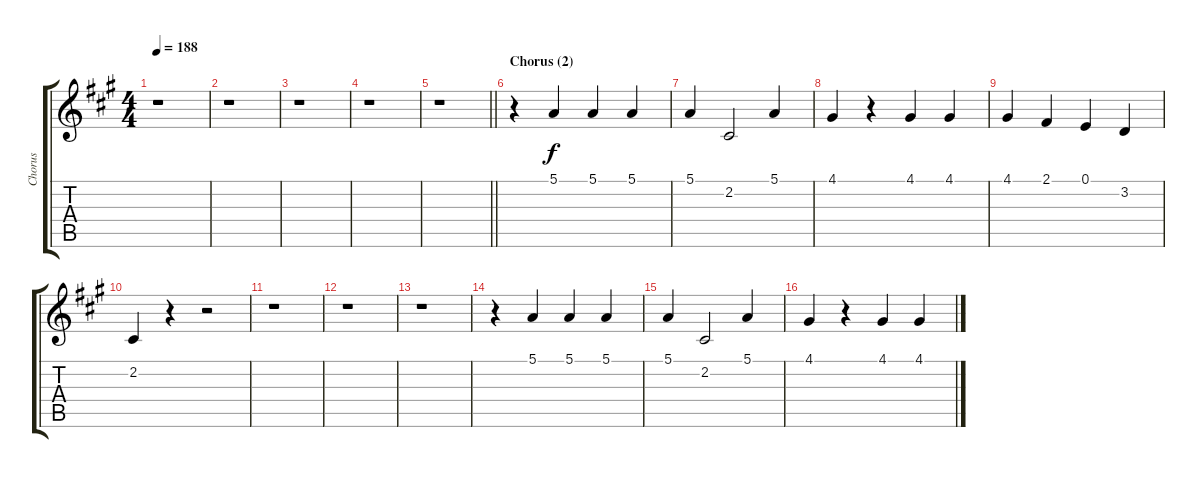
\track ("Chorus" "Chorus") {instrument sopranosax}
\staff {score tabs}
\tuning (E4 B3 G3 D3 A2 E2) {hide}
\ts (4 4)
\tempo 188
\clef g2
\ks a
r.1{dy f} |
r.1 |
r.1 |
r.1 |
\barLineRight lightlight
r.1 |
\section ("" "Chorus (2)")
r.4 5.1.4 5.1.4 5.1.4 |
5.1.4 2.2.2 5.1.4 |
4.1.4 r.4 4.1.4 4.1.4 |
4.1.4 2.1.4 0.1.4 3.2.4 |
2.2.4 r.4 r.2 |
r.1 |
r.1 |
r.1 |
r.4 5.1.4 5.1.4 5.1.4 |
5.1.4 2.2.2 5.1.4 |
4.1.4 r.4 4.1.4 4.1.4
